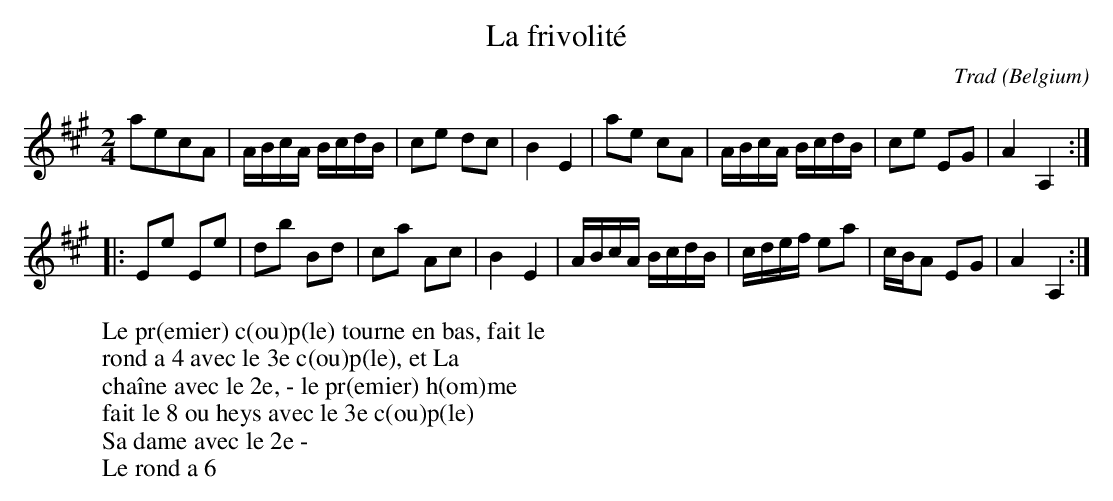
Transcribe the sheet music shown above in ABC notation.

X:1
T:La frivolité
C:Trad
O:Belgium
M:2/4
L:1/16
K:Amaj
a2e2c2A2|ABcA BcdB|c2e2 d2c2|B4 E4|a2e2 c2A2|ABcA BcdB|c2e2 E2G2|A4 A,4:|
|:E2e2 E2e2|d2b2 B2d2|c2a2 A2c2|B4 E4|ABcA BcdB|cdef e2a2|cBA2 E2G2|A4 A,4:|]
W:Le pr(emier) c(ou)p(le) tourne en bas, fait le
W:rond a 4 avec le 3e c(ou)p(le), et La
W:chaîne avec le 2e, - le pr(emier) h(om)me
W:fait le 8 ou heys avec le 3e c(ou)p(le)
W:Sa dame avec le 2e -
W:Le rond a 6
